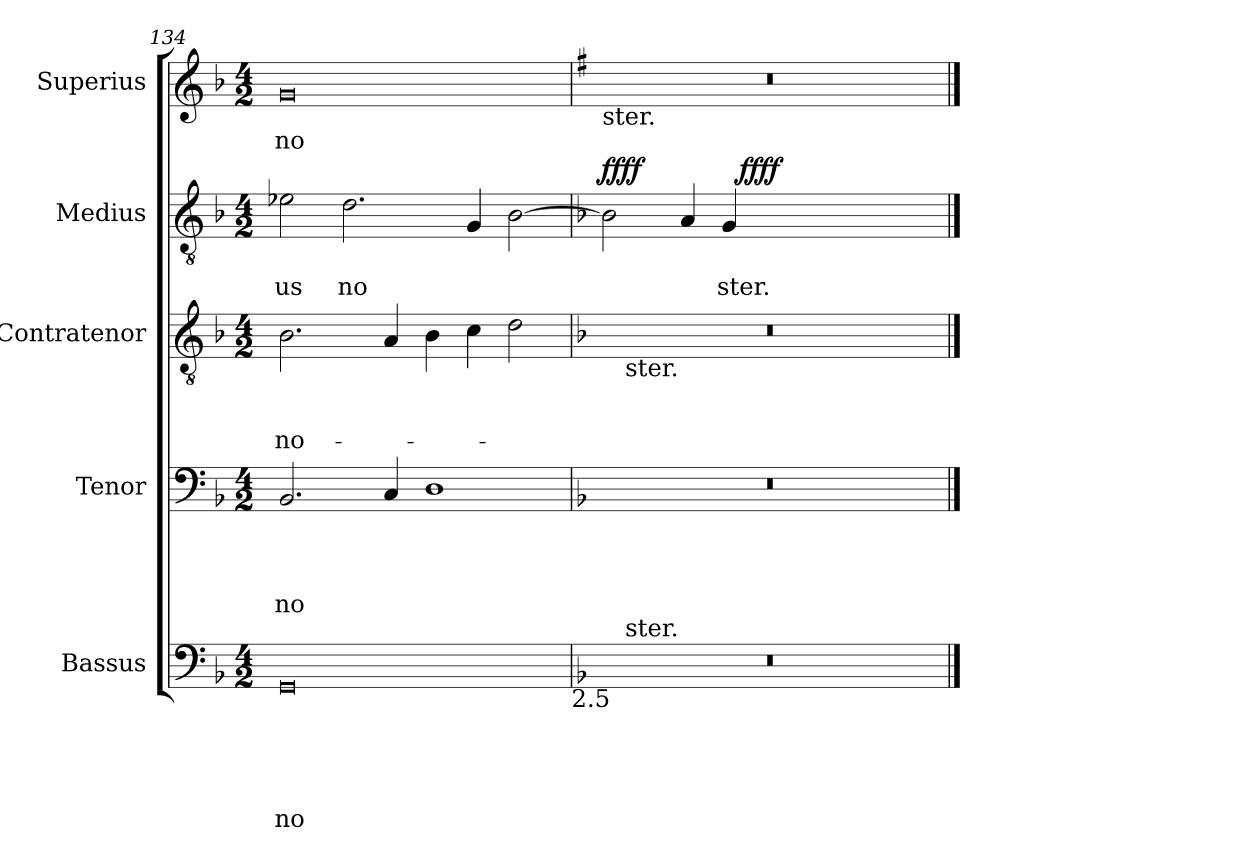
**kern	**text	**text	**text	**text	**text	**kern	**text	**text	**text	**text	**kern	**text	**text	**text	**kern	**text	**text	**dynam	**kern	**text
*part5	*part5	*part5	*part5	*part5	*part5	*part4	*part4	*part4	*part4	*part4	*part3	*part3	*part3	*part3	*part2	*part2	*part2	*part2	*part1	*part1
*staff5	*staff5	*staff5	*staff5	*staff5	*staff5	*staff4	*staff4	*staff4	*staff4	*staff4	*staff3	*staff3	*staff3	*staff3	*staff2	*staff2	*staff2	*staff2	*staff1	*staff1
*I"Bassus	*	*	*	*	*	*I"Tenor	*	*	*	*	*I"Contratenor	*	*	*	*I"Medius	*	*	*	*I"Superius	*
*I'Bassus	*	*	*	*	*	*I'Tenor	*	*	*	*	*I'Contratenor	*	*	*	*I'Medius	*	*	*	*I'Superius	*
*clefF4	*	*	*	*	*	*clefF4	*	*	*	*	*clefGv2	*	*	*	*clefGv2	*	*	*	*clefG2	*
*k[b-]	*	*	*	*	*	*k[b-]	*	*	*	*	*k[b-]	*	*	*	*k[b-]	*	*	*	*k[b-]	*
*F:	*	*	*	*	*	*F:	*	*	*	*	*F:	*	*	*	*F:	*	*	*	*F:	*
*M4/2	*	*	*	*	*	*M4/2	*	*	*	*	*M4/2	*	*	*	*M4/2	*	*	*	*M4/2	*
=134	=134	=134	=134	=134	=134	=134	=134	=134	=134	=134	=134	=134	=134	=134	=134	=134	=134	=134	=134	=134
!	!	!	!	!	!LO:LY:b	!	!	!	!	!LO:LY:b	!	!	!	!LO:LY:b	!	!	!LO:LY:b	!	!	!LO:LY:b
0GG	.	.	.	.	no	2.BB-/	.	.	.	no	2.B-\	.	.	no-	2e-X\	.	us	.	0g	no
!	!	!	!	!	!	!	!	!	!	!	!	!	!	!	!	!	!LO:LY:b	!	!	!
.	.	.	.	.	.	.	.	.	.	.	.	.	.	.	2.d\	.	no	.	.	.
.	.	.	.	.	.	4C/	.	.	.	.	4A/	.	.	.	.	.	.	.	.	.
.	.	.	.	.	.	1D	.	.	.	.	4B-\	.	.	.	.	.	.	.	.	.
.	.	.	.	.	.	.	.	.	.	.	4c\	.	.	.	4G/	.	.	.	.	.
.	.	.	.	.	.	.	.	.	.	.	2d\	.	.	.	[>2B-\	.	.	.	.	.
!LO:TX:b:t=2.5	!	!	!	!	!	!	!	!	!	!	!	!	!	!	!	!	!	!	!	!
=135	=135	=135	=135	=135	=135	=135	=135	=135	=135	=135	=135	=135	=135	=135	=135	=135	=135	=135	=135	=135
*	*	*	*	*	*	*	*	*	*	*	*	*	*	*	*	*	*	*	*k[f#]	*
*	*	*	*	*	*	*	*	*	*	*	*	*	*	*	*	*	*	*	*G:	*
!	!	!	!	!	!	!	!	!	!	!	!	!	!	!	!	!	!	!	!LO:TX:b:t=ster.	!
!	!	!	!	!	!	!	!	!	!	!	!	!	!	!	!	!	!	!LO:DY:a	!	!
*^	*	*	*	*	*	*	*	*	*	*	*^	*	*	*	*^	*	*	*	*	*
0r	16.ryy	.	.	.	.	.	0r	.	.	.	.	0r	16.ryy	.	.	.	2B-\]	2ryy	.	.	ffff	0r	.
!	!	!	!	!	!	!	!	!	!	!	!	!	!LO:TX:b:t=ster.	!	!	!	!	!	!	!	!	!	!
!	!LO:TX:a:t=ster.	!	!	!	!	!	!	!	!	!	!	!	!	!	!	!	!	!	!	!	!	!	!
.	1ryy	.	.	.	.	.	.	.	.	.	.	.	1ryy	.	.	.	.	.	.	.	.	.	.
.	.	.	.	.	.	.	.	.	.	.	.	.	.	.	.	.	4A/	4ryy	.	.	.	.	.
!	!	!	!	!	!	!	!	!	!	!	!	!	!	!	!	!	!	!	!	!LO:LY:b	!	!	!
.	.	.	.	.	.	.	.	.	.	.	.	.	.	.	.	.	4G/	16ryy	.	ster.	.	.	.
!	!	!	!	!	!	!	!	!	!	!	!	!	!	!	!	!	!	!	!	!	!LO:DY:b	!	!
.	.	.	.	.	.	.	.	.	.	.	.	.	.	.	.	.	.	1ryy	.	.	ffff	.	.
.	.	.	.	.	.	.	.	.	.	.	.	.	.	.	.	.	1ryy	.	.	.	.	.	.
.	2ryy	.	.	.	.	.	.	.	.	.	.	.	2ryy	.	.	.	.	.	.	.	.	.	.
.	4ryy	.	.	.	.	.	.	.	.	.	.	.	4ryy	.	.	.	.	.	.	.	.	.	.
.	.	.	.	.	.	.	.	.	.	.	.	.	.	.	.	.	.	8.ryy	.	.	.	.	.
.	8ryy	.	.	.	.	.	.	.	.	.	.	.	8ryy	.	.	.	.	.	.	.	.	.	.
.	32ryy	.	.	.	.	.	.	.	.	.	.	.	32ryy	.	.	.	.	.	.	.	.	.	.
*	*	*	*	*	*	*	*	*	*	*	*	*v	*v	*	*	*	*	*	*	*	*	*	*
*v	*v	*	*	*	*	*	*	*	*	*	*	*	*	*	*	*v	*v	*	*	*	*	*
==	==	==	==	==	==	==	==	==	==	==	==	==	==	==	==	==	==	==	==	==
*-	*-	*-	*-	*-	*-	*-	*-	*-	*-	*-	*-	*-	*-	*-	*-	*-	*-	*-	*-	*-
